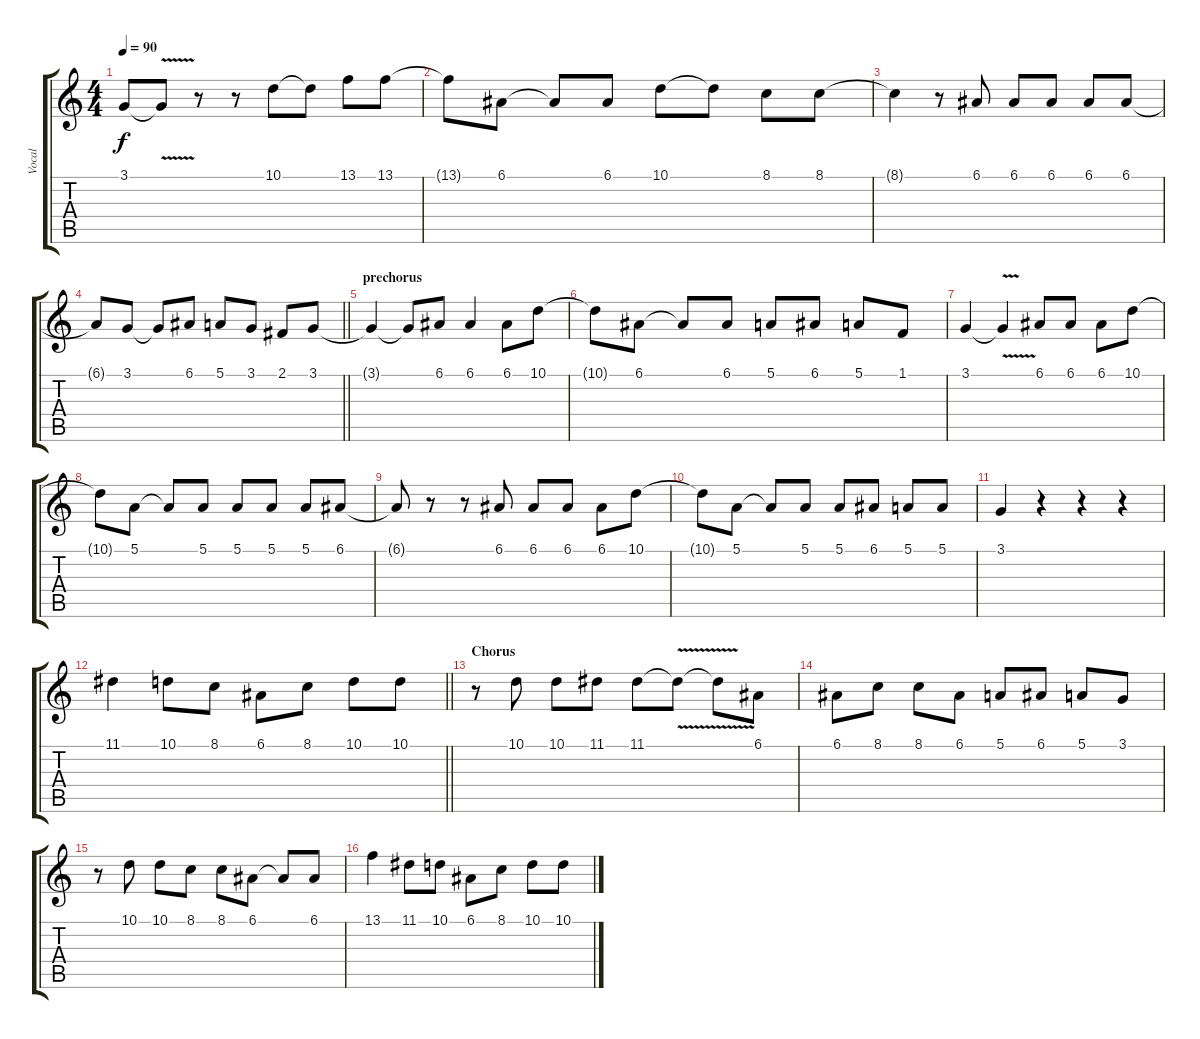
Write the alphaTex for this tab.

\track ("Vocal " "Vocal ") {instrument choiraahs}
\staff {score tabs}
\tuning (E4 B3 G3 D3 A2 E2) {hide}
\ts (4 4)
\tempo 90
\clef g2
\ks c
3.1{t}.8{dy f} 3.1{v t}.8 r.8 r.8 10.1.8 10.1{t}.8 13.1.8 13.1.8 |
13.1{t}.8 6.1.8 6.1{t}.8 6.1.8 10.1.8 10.1{t}.8 8.1.8 8.1.8 |
8.1{t}.4 r.8 6.1.8 6.1.8 6.1.8 6.1.8 6.1.8 |
\barLineRight lightlight
6.1{t}.8 3.1.8 3.1{t}.8 6.1.8 5.1.8 3.1.8 2.1.8 3.1.8 |
\section ("" "prechorus")
3.1{t}.4 3.1{t}.8 6.1.8 6.1.4 6.1.8 10.1.8 |
10.1{t}.8 6.1.8 6.1{t}.8 6.1.8 5.1.8 6.1.8 5.1.8 1.1.8 |
3.1.4 3.1{v t}.4 6.1.8 6.1.8 6.1.8 10.1.8 |
10.1{t}.8 5.1.8 5.1{t}.8 5.1.8 5.1.8 5.1.8 5.1.8 6.1.8 |
6.1{t}.8 r.8 r.8 6.1.8 6.1.8 6.1.8 6.1.8 10.1.8 |
10.1{t}.8 5.1.8 5.1{t}.8 5.1.8 5.1.8 6.1.8 5.1.8 5.1.8 |
3.1.4 r.4 r.4 r.4 |
\barLineRight lightlight
11.1.4 10.1.8 8.1.8 6.1.8 8.1.8 10.1.8 10.1.8 |
\section ("" "Chorus")
r.8 10.1.8 10.1.8 11.1.8 11.1.8 11.1{v t}.8 11.1{t}.8 6.1.8 |
6.1.8 8.1.8 8.1.8 6.1.8 5.1.8 6.1.8 5.1.8 3.1.8 |
r.8 10.1.8 10.1.8 8.1.8 8.1.8 6.1.8 6.1{t}.8 6.1.8 |
13.1.4 11.1.8 10.1.8 6.1.8 8.1.8 10.1.8 10.1.8
